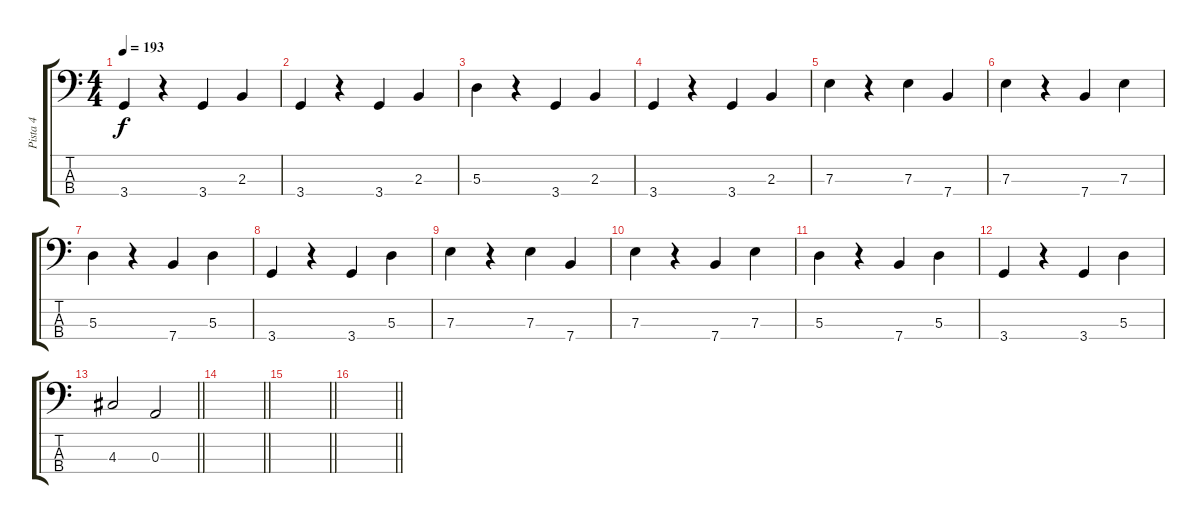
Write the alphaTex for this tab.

\track ("Pista 4" "Pista 4") {instrument electricbasspick}
\staff {score tabs}
\tuning (G2 D2 A1 E1) {hide}
\ts (4 4)
\tempo 193
\clef f4
\ks c
3.4.4{dy f} r.4 3.4.4 2.3.4 |
3.4.4 r.4 3.4.4 2.3.4 |
5.3.4 r.4 3.4.4 2.3.4 |
3.4.4 r.4 3.4.4 2.3.4 |
7.3.4 r.4 7.3.4 7.4.4 |
7.3.4 r.4 7.4.4 7.3.4 |
5.3.4 r.4 7.4.4 5.3.4 |
3.4.4 r.4 3.4.4 5.3.4 |
7.3.4 r.4 7.3.4 7.4.4 |
7.3.4 r.4 7.4.4 7.3.4 |
5.3.4 r.4 7.4.4 5.3.4 |
3.4.4 r.4 3.4.4 5.3.4 |
\barLineRight lightlight
4.3.2 0.3.2 |
\barLineRight lightlight
|
\barLineRight lightlight
|
\barLineRight lightlight
